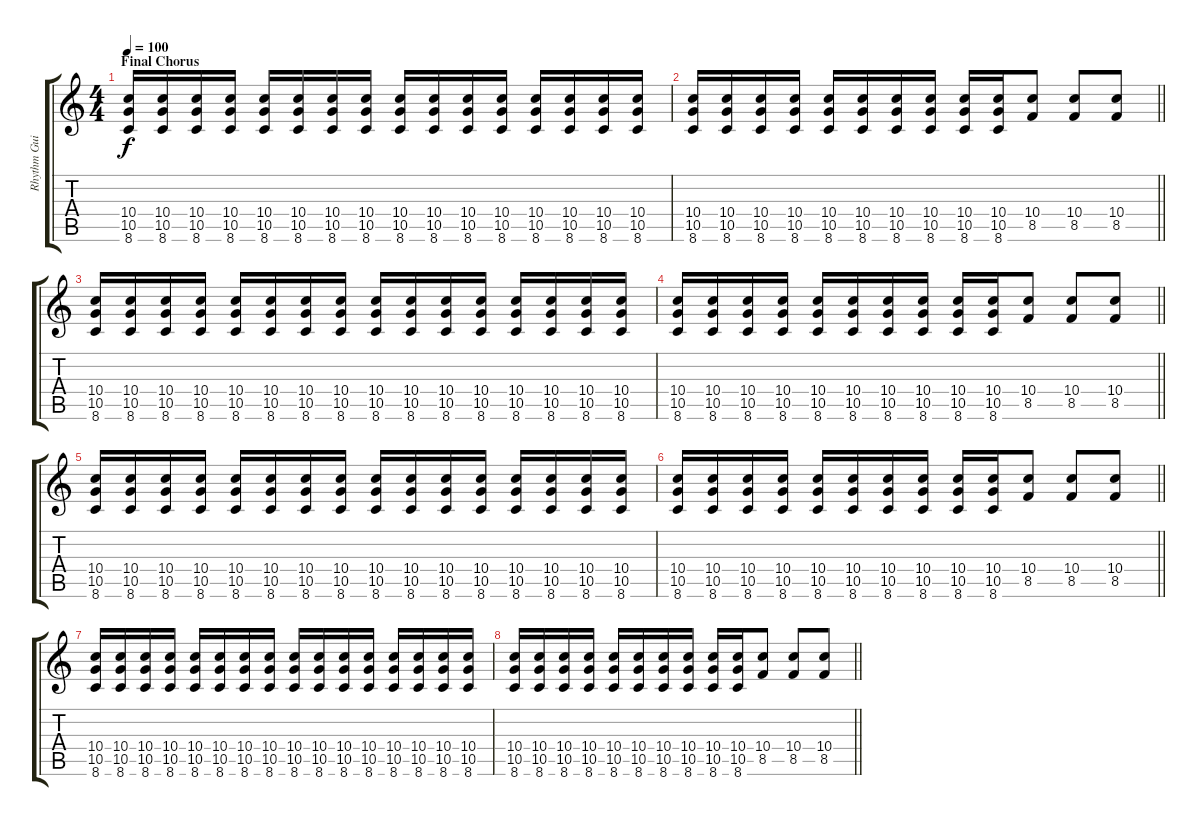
\track ("Rhythm Guitar" "Rhythm Gui") {instrument overdrivenguitar}
\staff {score tabs}
\tuning (E4 B3 G3 D3 A2 E2) {hide}
\ts (4 4)
\section ("" "Final Chorus")
\tempo 100
\clef g2
\ks c
(10.4 10.5 8.6).16{dy f} (10.4 10.5 8.6).16 (10.4 10.5 8.6).16 (10.4 10.5 8.6).16 (10.4 10.5 8.6).16 (10.4 10.5 8.6).16 (10.4 10.5 8.6).16 (10.4 10.5 8.6).16 (10.4 10.5 8.6).16 (10.4 10.5 8.6).16 (10.4 10.5 8.6).16 (10.4 10.5 8.6).16 (10.4 10.5 8.6).16 (10.4 10.5 8.6).16 (10.4 10.5 8.6).16 (10.4 10.5 8.6).16 |
\barLineRight lightlight
(10.4 10.5 8.6).16 (10.4 10.5 8.6).16 (10.4 10.5 8.6).16 (10.4 10.5 8.6).16 (10.4 10.5 8.6).16 (10.4 10.5 8.6).16 (10.4 10.5 8.6).16 (10.4 10.5 8.6).16 (10.4 10.5 8.6).16 (10.4 10.5 8.6).16 (10.4 8.5).8 (10.4 8.5).8 (10.4 8.5).8 |
(10.4 10.5 8.6).16 (10.4 10.5 8.6).16 (10.4 10.5 8.6).16 (10.4 10.5 8.6).16 (10.4 10.5 8.6).16 (10.4 10.5 8.6).16 (10.4 10.5 8.6).16 (10.4 10.5 8.6).16 (10.4 10.5 8.6).16 (10.4 10.5 8.6).16 (10.4 10.5 8.6).16 (10.4 10.5 8.6).16 (10.4 10.5 8.6).16 (10.4 10.5 8.6).16 (10.4 10.5 8.6).16 (10.4 10.5 8.6).16 |
\barLineRight lightlight
(10.4 10.5 8.6).16 (10.4 10.5 8.6).16 (10.4 10.5 8.6).16 (10.4 10.5 8.6).16 (10.4 10.5 8.6).16 (10.4 10.5 8.6).16 (10.4 10.5 8.6).16 (10.4 10.5 8.6).16 (10.4 10.5 8.6).16 (10.4 10.5 8.6).16 (10.4 8.5).8 (10.4 8.5).8 (10.4 8.5).8 |
(10.4 10.5 8.6).16 (10.4 10.5 8.6).16 (10.4 10.5 8.6).16 (10.4 10.5 8.6).16 (10.4 10.5 8.6).16 (10.4 10.5 8.6).16 (10.4 10.5 8.6).16 (10.4 10.5 8.6).16 (10.4 10.5 8.6).16 (10.4 10.5 8.6).16 (10.4 10.5 8.6).16 (10.4 10.5 8.6).16 (10.4 10.5 8.6).16 (10.4 10.5 8.6).16 (10.4 10.5 8.6).16 (10.4 10.5 8.6).16 |
\barLineRight lightlight
(10.4 10.5 8.6).16 (10.4 10.5 8.6).16 (10.4 10.5 8.6).16 (10.4 10.5 8.6).16 (10.4 10.5 8.6).16 (10.4 10.5 8.6).16 (10.4 10.5 8.6).16 (10.4 10.5 8.6).16 (10.4 10.5 8.6).16 (10.4 10.5 8.6).16 (10.4 8.5).8 (10.4 8.5).8 (10.4 8.5).8 |
(10.4 10.5 8.6).16 (10.4 10.5 8.6).16 (10.4 10.5 8.6).16 (10.4 10.5 8.6).16 (10.4 10.5 8.6).16 (10.4 10.5 8.6).16 (10.4 10.5 8.6).16 (10.4 10.5 8.6).16 (10.4 10.5 8.6).16 (10.4 10.5 8.6).16 (10.4 10.5 8.6).16 (10.4 10.5 8.6).16 (10.4 10.5 8.6).16 (10.4 10.5 8.6).16 (10.4 10.5 8.6).16 (10.4 10.5 8.6).16 |
\barLineRight lightlight
(10.4 10.5 8.6).16 (10.4 10.5 8.6).16 (10.4 10.5 8.6).16 (10.4 10.5 8.6).16 (10.4 10.5 8.6).16 (10.4 10.5 8.6).16 (10.4 10.5 8.6).16 (10.4 10.5 8.6).16 (10.4 10.5 8.6).16 (10.4 10.5 8.6).16 (10.4 8.5).8 (10.4 8.5).8 (10.4 8.5).8
